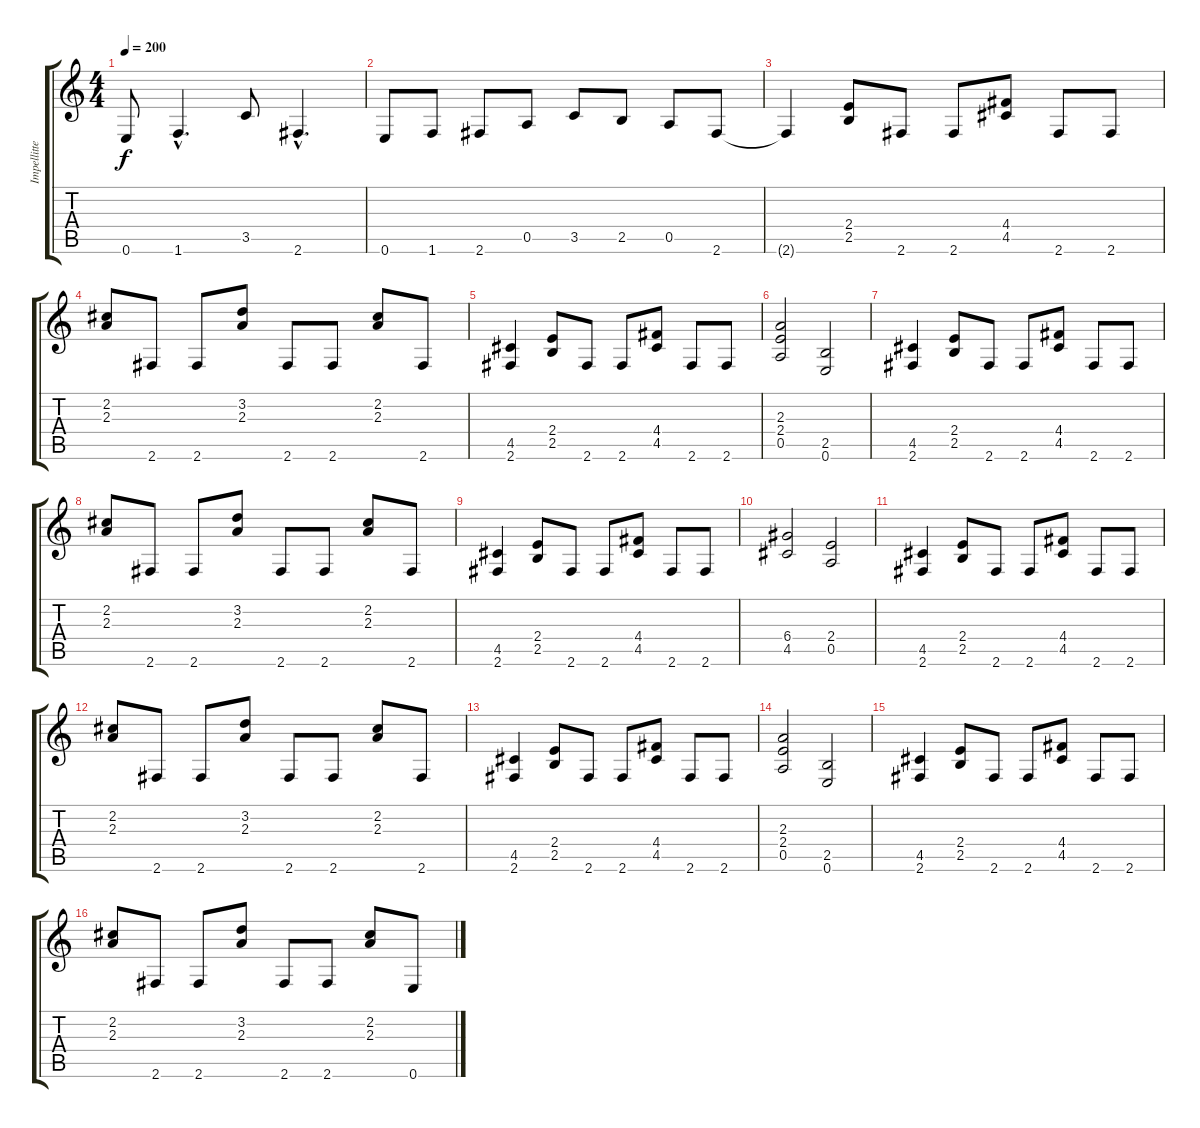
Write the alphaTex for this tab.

\track ("Impellitteri" "Impellitte") {instrument overdrivenguitar}
\staff {score tabs}
\tuning (E4 B3 G3 D3 A2 E2) {hide}
\ts (4 4)
\tempo 200
\clef g2
\ks c
0.6.8{dy f} 1.6{hac}.4{d} 3.5.8 2.6{hac}.4{d} |
0.6.8 1.6.8 2.6.8 0.5.8 3.5.8 2.5.8 0.5.8 2.6.8 |
2.6{t}.4 (2.4 2.5).8 2.6.8 2.6.8 (4.4 4.5).8 2.6.8 2.6.8 |
(2.2 2.3).8 2.6.8 2.6.8 (3.2 2.3).8 2.6.8 2.6.8 (2.2 2.3).8 2.6.8 |
(4.5 2.6).4 (2.4 2.5).8 2.6.8 2.6.8 (4.4 4.5).8 2.6.8 2.6.8 |
(2.3 2.4 0.5).2 (2.5 0.6).2 |
(4.5 2.6).4 (2.4 2.5).8 2.6.8 2.6.8 (4.4 4.5).8 2.6.8 2.6.8 |
(2.2 2.3).8 2.6.8 2.6.8 (3.2 2.3).8 2.6.8 2.6.8 (2.2 2.3).8 2.6.8 |
(4.5 2.6).4 (2.4 2.5).8 2.6.8 2.6.8 (4.4 4.5).8 2.6.8 2.6.8 |
(6.4 4.5).2 (2.4 0.5).2 |
(4.5 2.6).4 (2.4 2.5).8 2.6.8 2.6.8 (4.4 4.5).8 2.6.8 2.6.8 |
(2.2 2.3).8 2.6.8 2.6.8 (3.2 2.3).8 2.6.8 2.6.8 (2.2 2.3).8 2.6.8 |
(4.5 2.6).4 (2.4 2.5).8 2.6.8 2.6.8 (4.4 4.5).8 2.6.8 2.6.8 |
(2.3 2.4 0.5).2 (2.5 0.6).2 |
(4.5 2.6).4 (2.4 2.5).8 2.6.8 2.6.8 (4.4 4.5).8 2.6.8 2.6.8 |
(2.2 2.3).8 2.6.8 2.6.8 (3.2 2.3).8 2.6.8 2.6.8 (2.2 2.3).8 0.6.8
